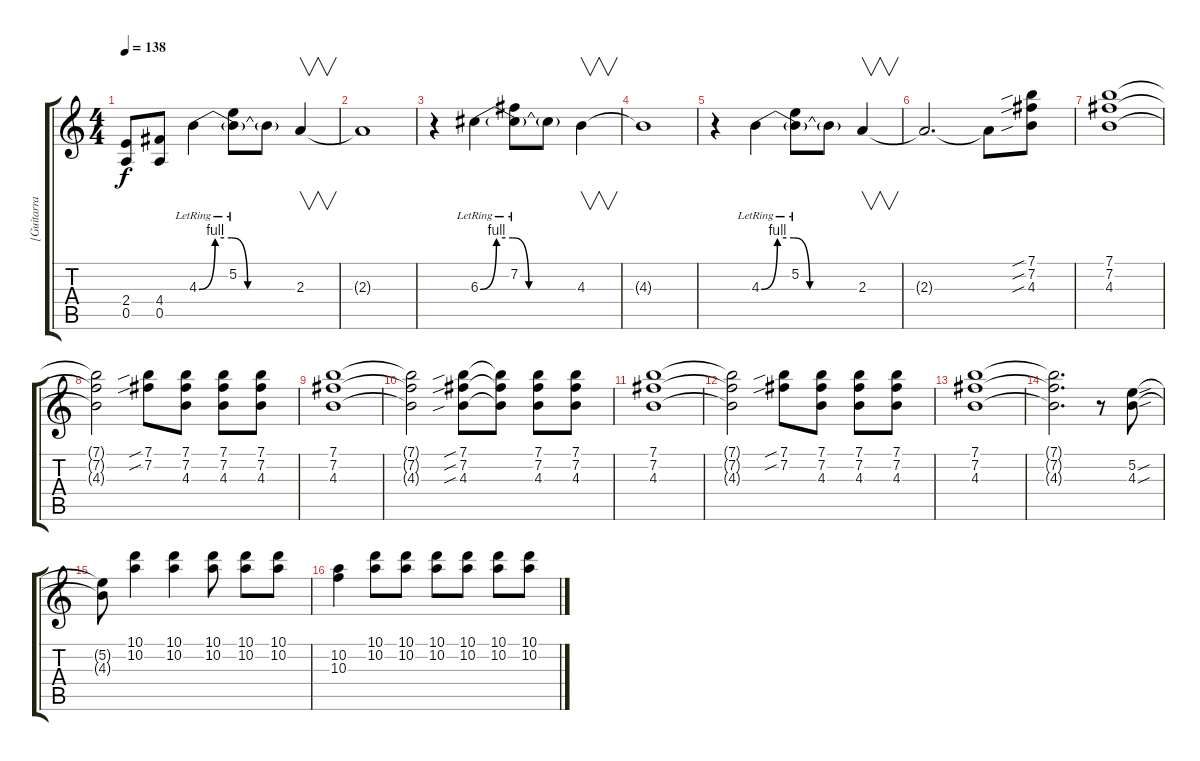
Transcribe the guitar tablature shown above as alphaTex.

\track ("[Guitarra 1] Joe Perry" "[Guitarra ") {instrument overdrivenguitar}
\staff {score tabs}
\tuning (E4 B3 G3 D3 A2 E2) {hide}
\ts (4 4)
\tempo 138
\clef g2
\ks c
(2.4 0.5).8{dy f} (4.4 0.5).8 4.3{be (custom 0 0 10 4 20 4 30 0 60 0) lr}.4 (5.2{lr} 4.3{t}).8 4.3{t}.8 2.3.4{v} |
2.3{t}.1 |
r.4 6.3{be (custom 0 0 10 4 20 4 30 0 60 0) lr}.4 (7.2{lr} 6.3{t}).8 6.3{t}.8 4.3.4{v} |
4.3{t}.1 |
r.4 4.3{be (custom 0 0 10 4 20 4 30 0 60 0) lr}.4 (5.2{lr} 4.3{t}).8 4.3{t}.8 2.3.4{v} |
2.3{t}.2{d} 2.3{t}.8 (7.1{sib} 7.2{sib} 4.3{sib}).8 |
(7.1 7.2 4.3).1 |
(7.1{t} 7.2{t} 4.3{t}).2 (7.1{sib} 7.2{sib}).8 (7.1 7.2 4.3).8 (7.1 7.2 4.3).8 (7.1 7.2 4.3).8 |
(7.1 7.2 4.3).1 |
(7.1{t} 7.2{t} 4.3{t}).2 (7.1{sib} 7.2{sib} 4.3{sib}).8 (7.1{t} 7.2{t} 4.3{t}).8 (7.1 7.2 4.3).8 (7.1 7.2 4.3).8 |
(7.1 7.2 4.3).1 |
(7.1{t} 7.2{t} 4.3{t}).2 (7.1{sib} 7.2{sib}).8 (7.1 7.2 4.3).8 (7.1 7.2 4.3).8 (7.1 7.2 4.3).8 |
(7.1 7.2 4.3).1 |
(7.1{t} 7.2{t} 4.3{t}).2{d} r.8 (5.2{sou} 4.3{sou}).8 |
(5.2{t} 4.3{t}).8 (10.1 10.2).4 (10.1 10.2).4 (10.1 10.2).8 (10.1 10.2).8 (10.1 10.2).8 |
(10.2 10.3).4 (10.1 10.2).8 (10.1 10.2).8 (10.1 10.2).8 (10.1 10.2).8 (10.1 10.2).8 (10.1 10.2).8
